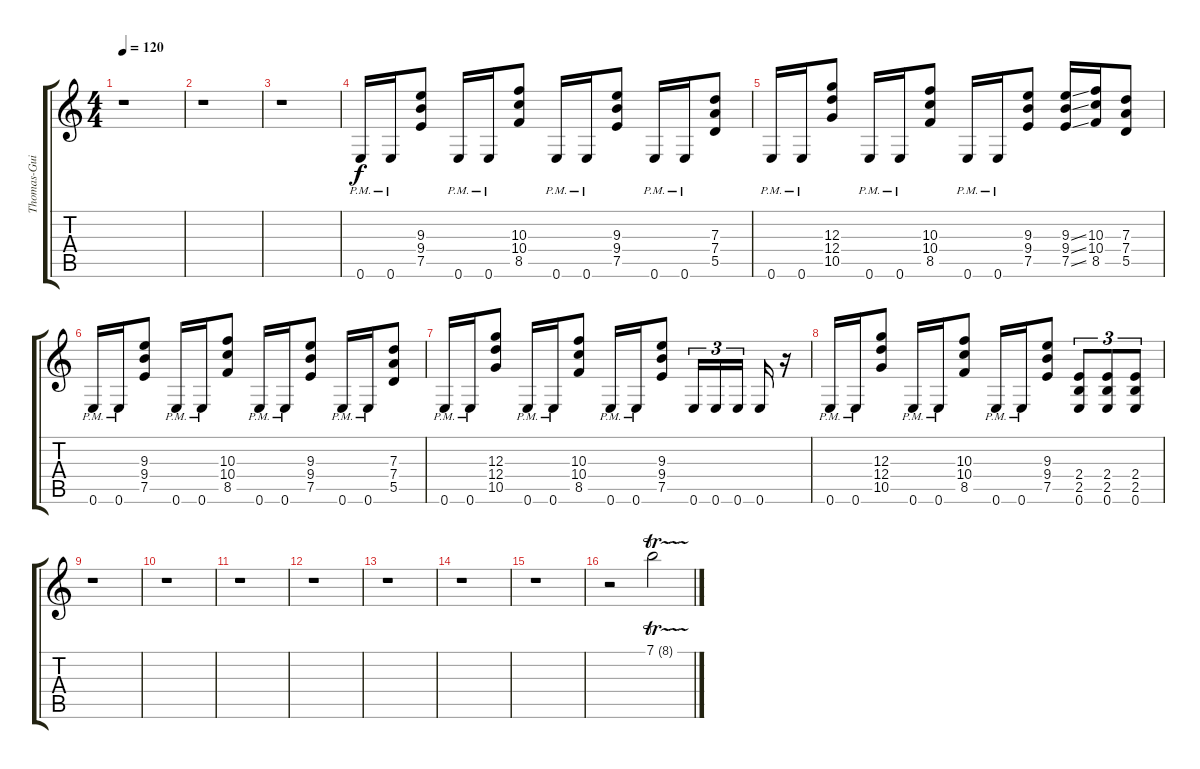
\track ("Thomas-Guitar" "Thomas-Gui") {instrument distortionguitar}
\staff {score tabs}
\tuning (E4 B3 G3 D3 A2 E2) {hide}
\ts (4 4)
\tempo 120
\clef g2
\ks c
r.1{dy f} |
r.1 |
r.1 |
0.6{pm}.16 0.6{pm}.16 (9.3 9.4 7.5).8 0.6{pm}.16 0.6{pm}.16 (10.3 10.4 8.5).8 0.6{pm}.16 0.6{pm}.16 (9.3 9.4 7.5).8 0.6{pm}.16 0.6{pm}.16 (7.3 7.4 5.5).8 |
0.6{pm}.16 0.6{pm}.16 (12.3 12.4 10.5).8 0.6{pm}.16 0.6{pm}.16 (10.3 10.4 8.5).8 0.6{pm}.16 0.6{pm}.16 (9.3 9.4 7.5).8 (9.3{ss} 9.4{ss} 7.5{ss}).16 (10.3 10.4 8.5).16 (7.3 7.4 5.5).8 |
0.6{pm}.16 0.6{pm}.16 (9.3 9.4 7.5).8 0.6{pm}.16 0.6{pm}.16 (10.3 10.4 8.5).8 0.6{pm}.16 0.6{pm}.16 (9.3 9.4 7.5).8 0.6{pm}.16 0.6{pm}.16 (7.3 7.4 5.5).8 |
0.6{pm}.16 0.6{pm}.16 (12.3 12.4 10.5).8 0.6{pm}.16 0.6{pm}.16 (10.3 10.4 8.5).8 0.6{pm}.16 0.6{pm}.16 (9.3 9.4 7.5).8 0.6.16{tu (3 2)} 0.6.16{tu (3 2)} 0.6.16{tu (3 2) beam splitsecondary} 0.6.16 r.16 |
0.6{pm}.16 0.6{pm}.16 (12.3 12.4 10.5).8 0.6{pm}.16 0.6{pm}.16 (10.3 10.4 8.5).8 0.6{pm}.16 0.6{pm}.16 (9.3 9.4 7.5).8 (2.4 2.5 0.6).8{tu (3 2)} (2.4 2.5 0.6).8{tu (3 2)} (2.4 2.5 0.6).8{tu (3 2)} |
r.1 |
r.1 |
r.1 |
r.1 |
r.1 |
r.1 |
r.1 |
r.2 7.1{tr (8 16)}.2
